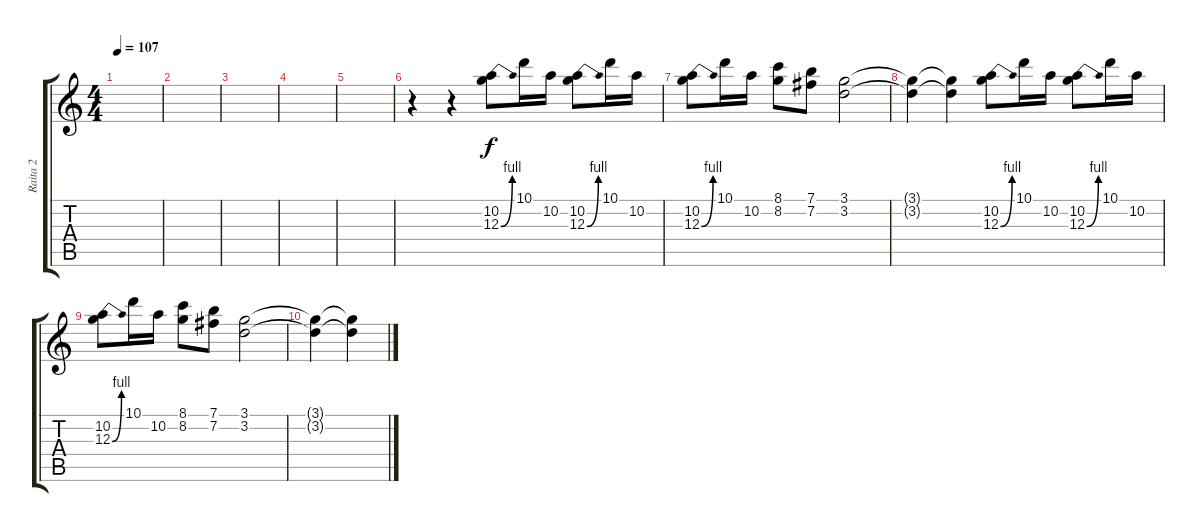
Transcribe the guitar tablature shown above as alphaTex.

\track ("Raita 2" "Raita 2") {instrument overdrivenguitar}
\staff {score tabs}
\tuning (E4 B3 G3 D3 A2 E2) {hide}
\ts (4 4)
\tempo 107
\clef g2
\ks c
|
|
|
|
|
r.4 r.4 (10.2 12.3{be (bend 0 0 60 4)}).8 10.1.16 10.2.16 (10.2 12.3{be (bend 0 0 60 4)}).8 10.1.16 10.2.16 |
(10.2 12.3{be (bend 0 0 60 4)}).8 10.1.16 10.2.16 (8.1 8.2).8 (7.1 7.2).8 (3.1 3.2).2 |
(3.1{t} 3.2{t}).4 (3.1{t} 3.2{t}).4 (10.2 12.3{be (bend 0 0 60 4)}).8 10.1.16 10.2.16 (10.2 12.3{be (bend 0 0 60 4)}).8 10.1.16 10.2.16 |
(10.2 12.3{be (bend 0 0 60 4)}).8 10.1.16 10.2.16 (8.1 8.2).8 (7.1 7.2).8 (3.1 3.2).2 |
(3.1{t} 3.2{t}).4 (3.1{t} 3.2{t}).4
